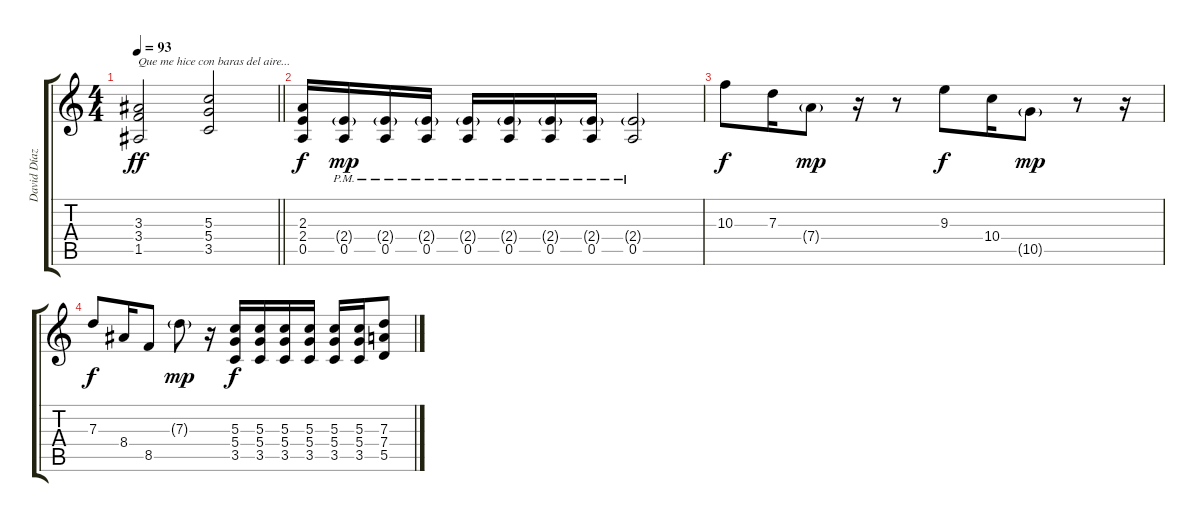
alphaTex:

\track ("David Díaz \"Kolibrí\"" "David Díaz") {instrument distortionguitar}
\staff {score tabs}
\tuning (E4 B3 G3 D3 A2 E2) {hide}
\ts (4 4)
\tempo 93
\clef g2
\barLineRight lightlight
\ks c
(3.3 3.4 1.5).2{txt "Que me hice con baras del aire..." dy ff} (5.3 5.4 3.5).2 |
(2.3 2.4 0.5).16{dy f} (2.4{g pm} 0.5{pm}).16{dy mp} (2.4{g pm} 0.5{pm}).16 (2.4{g pm} 0.5{pm}).16 (2.4{g pm} 0.5{pm}).16 (2.4{g pm} 0.5{pm}).16 (2.4{g pm} 0.5{pm}).16 (2.4{g pm} 0.5{pm}).16 (2.4{g pm} 0.5{pm}).2 |
10.3.8{dy f} 7.3.16 7.4{g}.8{dy mp} r.16 r.8 9.3.8{dy f} 10.4.16 10.5{g}.8{dy mp} r.8 r.16 |
7.3.8{dy f} 8.4.16 8.5.8 7.3{g}.8{dy mp} r.16 (5.3 5.4 3.5).16{dy f} (5.3 5.4 3.5).16 (5.3 5.4 3.5).16 (5.3 5.4 3.5).16 (5.3 5.4 3.5).16 (5.3 5.4 3.5).16 (7.3 7.4 5.5).8
